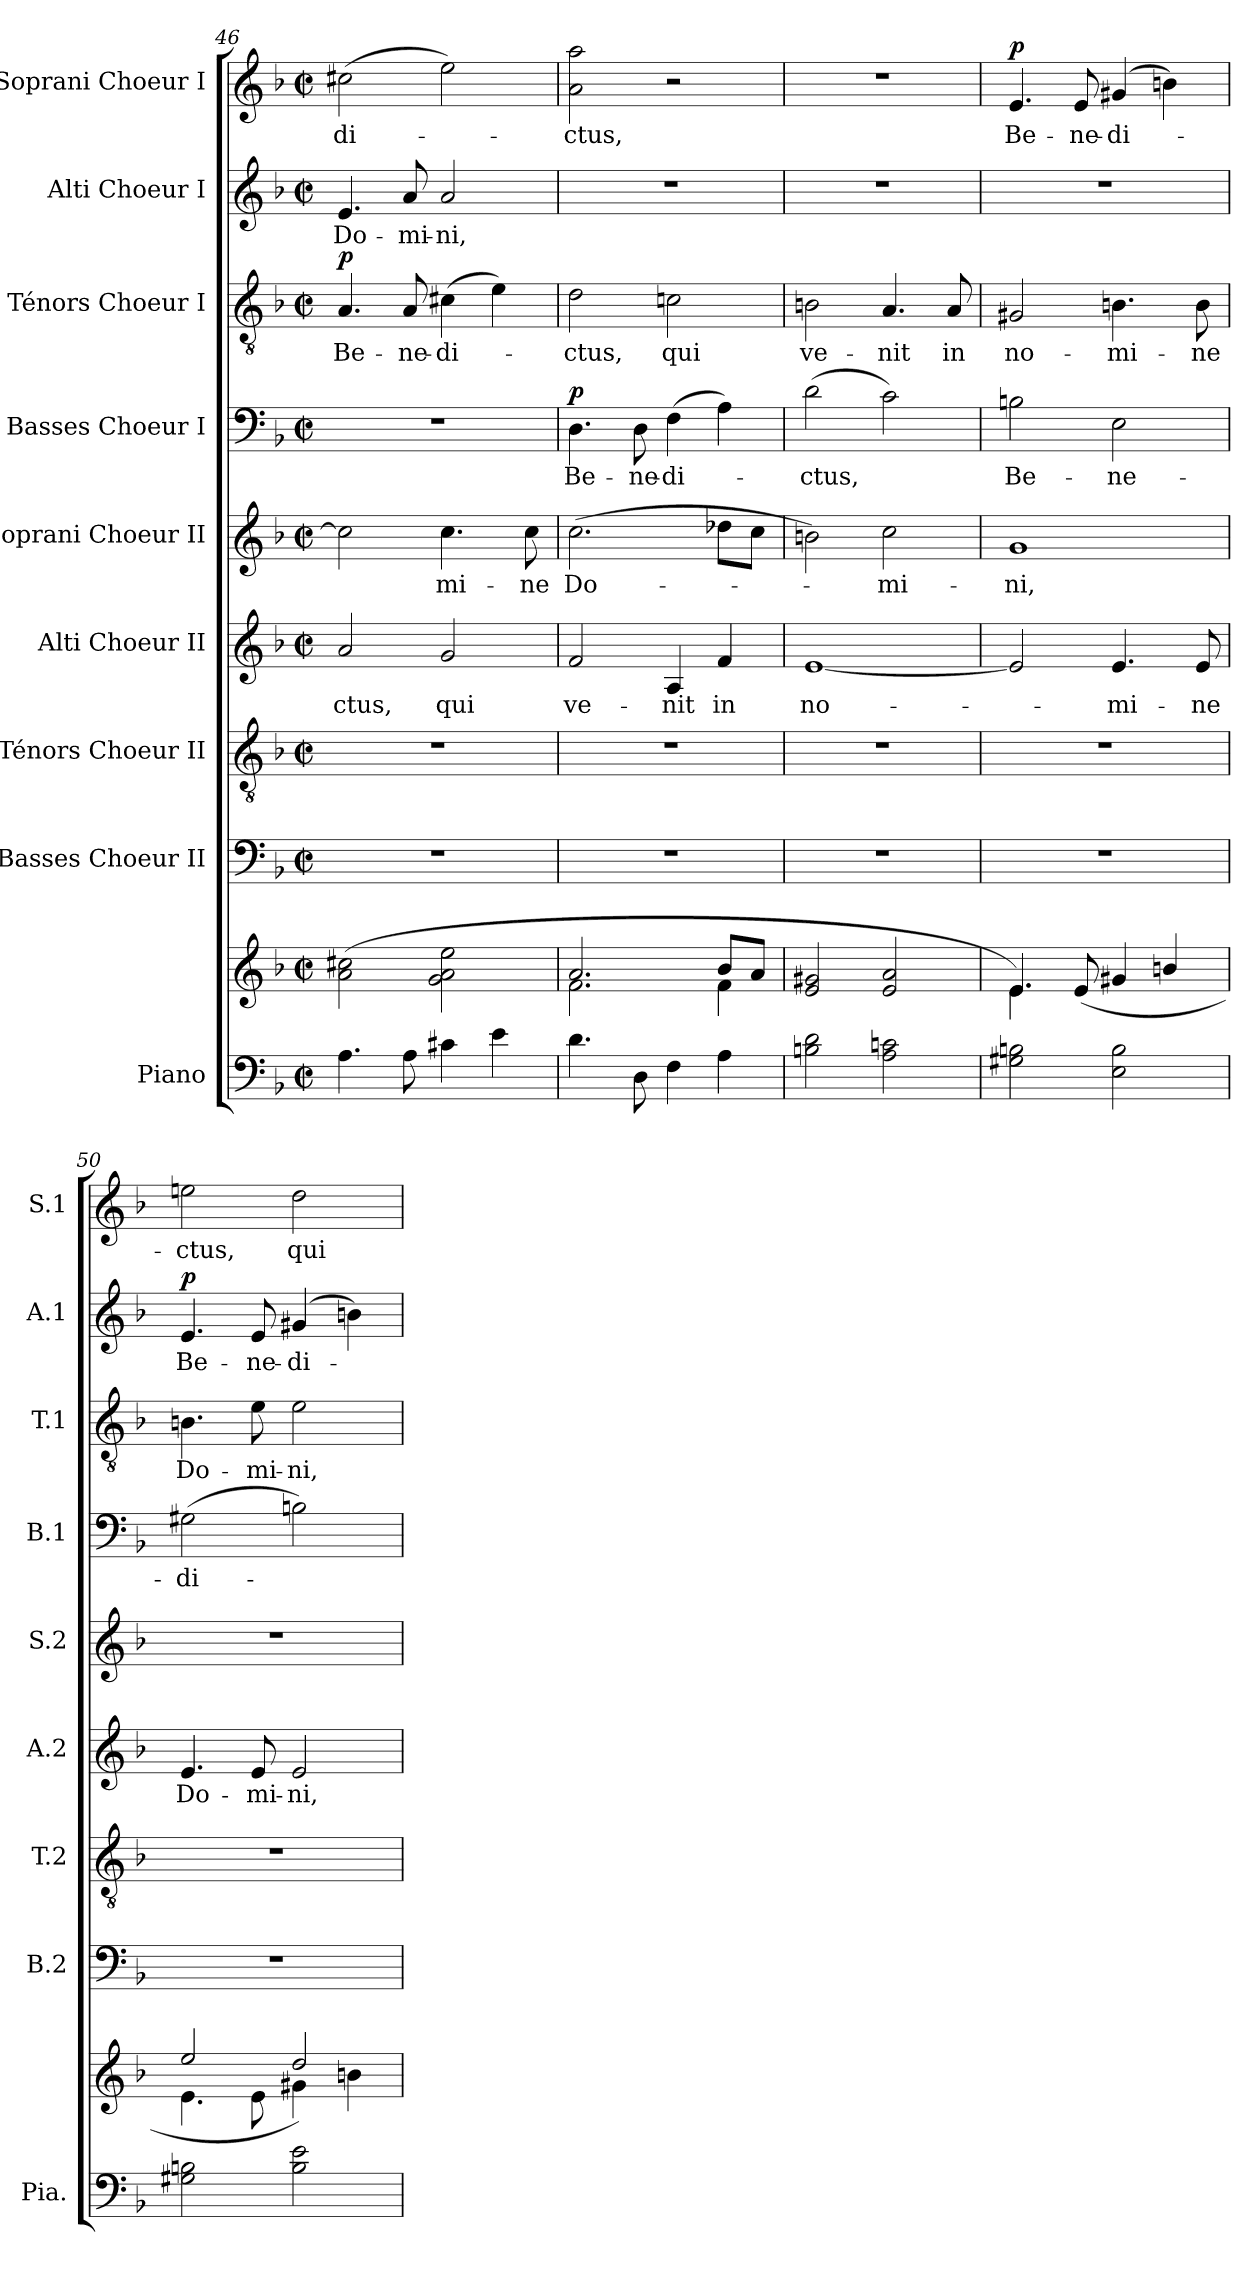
**kern	**kern	**kern	**kern	**kern	**text	**kern	**text	**kern	**text	**dynam	**kern	**text	**dynam	**kern	**text	**dynam	**kern	**text	**dynam
*part9	*part9	*part8	*part7	*part6	*part6	*part5	*part5	*part4	*part4	*part4	*part3	*part3	*part3	*part2	*part2	*part2	*part1	*part1	*part1
*staff10	*staff9	*staff8	*staff7	*staff6	*staff6	*staff5	*staff5	*staff4	*staff4	*staff4	*staff3	*staff3	*staff3	*staff2	*staff2	*staff2	*staff1	*staff1	*staff1
*I"Piano	*	*I"Basses Choeur II	*I"Ténors Choeur II	*I"Alti Choeur II	*	*I"Soprani Choeur II	*	*I"Basses Choeur I	*	*	*I"Ténors Choeur I	*	*	*I"Alti Choeur I	*	*	*I"Soprani Choeur I	*	*
*I'Pia.	*	*I'B.2	*I'T.2	*I'A.2	*	*I'S.2	*	*I'B.1	*	*	*I'T.1	*	*	*I'A.1	*	*	*I'S.1	*	*
*clefF4	*clefG2	*clefF4	*clefGv2	*clefG2	*	*clefG2	*	*clefF4	*	*	*clefGv2	*	*	*clefG2	*	*	*clefG2	*	*
*	*	*	*	*	*	*ITrd2c3	*	*	*	*	*	*	*	*	*	*	*	*	*
*k[b-]	*k[b-]	*k[b-]	*k[b-]	*k[b-]	*	*k[f#c#]	*	*k[b-]	*	*	*k[b-]	*	*	*k[b-]	*	*	*k[b-]	*	*
*M2/2	*M2/2	*M2/2	*M2/2	*M2/2	*	*M2/2	*	*M2/2	*	*	*M2/2	*	*	*M2/2	*	*	*M2/2	*	*
*met(c|)	*met(c|)	*met(c|)	*met(c|)	*met(c|)	*	*met(c|)	*	*met(c|)	*	*	*met(c|)	*	*	*met(c|)	*	*	*met(c|)	*	*
=46	=46	=46	=46	=46	=46	=46	=46	=46	=46	=46	=46	=46	=46	=46	=46	=46	=46	=46	=46
!	!	!	!	!	!	!	!	!	!	!	!	!	!LO:DY:a	!	!	!	!	!	!
4.A\	(2a\ 2cc#X\	1r	1r	2a/	-ctus,	2ai\]	.	1r	.	.	4.A/	Be-	p	4.e/	Do-	.	(2cc#Xi\	-di-	.
8A\	.	.	.	.	.	.	.	.	.	.	8A/	-ne-	.	8a/	-mi-	.	.	.	.
4c#X\	2g\ 2a\ 2ee\	.	.	2g/	qui	4.ai\	mi-	.	.	.	(4c#X\	-di-	.	2a/	-ni,	.	2eei\)	.	.
4e\	.	.	.	.	.	.	.	.	.	.	4e\)	.	.	.	.	.	.	.	.
.	.	.	.	.	.	8ai\	-ne	.	.	.	.	.	.	.	.	.	.	.	.
=47	=47	=47	=47	=47	=47	=47	=47	=47	=47	=47	=47	=47	=47	=47	=47	=47	=47	=47	=47
*	*^	*	*	*	*	*	*	*	*	*	*	*	*	*	*	*	*	*	*
!	!	!	!	!	!	!	!	!	!	!	!LO:DY:a	!	!	!	!	!	!	!	!	!
4.d\	2.a/	2.f\	1r	1r	2f/	ve-	(2.ai\	Do-	4.D\	Be-	p	2d\	-ctus,	.	1r	.	.	2ai\ 2aai\	-ctus,	.
8D\	.	.	.	.	.	.	.	.	8D\	-ne-	.	.	.	.	.	.	.	.	.	.
4F\	.	.	.	.	4A/	-nit	.	.	(4F\	-di-	.	2cn\	qui	.	.	.	.	2r	.	.
4A\	8b-/L	4f\	.	.	4f/	in	8b-Xi\L	.	4A\)	.	.	.	.	.	.	.	.	.	.	.
.	8a/J	.	.	.	.	.	8ai\J	.	.	.	.	.	.	.	.	.	.	.	.	.
*	*v	*v	*	*	*	*	*	*	*	*	*	*	*	*	*	*	*	*	*	*
=48	=48	=48	=48	=48	=48	=48	=48	=48	=48	=48	=48	=48	=48	=48	=48	=48	=48	=48	=48
2Bn\ 2d\	2e/ 2g#X/	1r	1r	[1e	no-	2g#Xi\)	.	(2d\	-ctus,	.	2Bn\	ve-	.	1r	.	.	1r	.	.
2A\ 2cn\	2e/ 2a/	.	.	.	.	2ai\	-mi-	2c\)	.	.	4.A/	-nit	.	.	.	.	.	.	.
.	.	.	.	.	.	.	.	.	.	.	8A/	in	.	.	.	.	.	.	.
!!LO:PB:g=z
=49	=49	=49	=49	=49	=49	=49	=49	=49	=49	=49	=49	=49	=49	=49	=49	=49	=49	=49	=49
*	*^	*	*	*	*	*	*	*	*	*	*	*	*	*	*	*	*	*	*
!	!	!	!	!	!	!	!	!	!	!	!	!	!	!	!	!	!	!	!	!LO:DY:a
2G#X\ 2Bn\	4.e/)	4.e\	1r	1r	2e/]	.	1ei	-ni,	2Bn\	Be-	.	2G#X/	no-	.	1r	.	.	4.ei/	Be-	p
.	(8e/	2ryy	.	.	.	.	.	.	.	.	.	.	.	.	.	.	.	8ei/	-ne-	.
2E\ 2B\	4g#X/	.	.	.	4.e/	-mi-	.	.	2E\	-ne-	.	4.Bn\	-mi-	.	.	.	.	(4g#Xi/	-di-	.
.	4bn/	.	.	.	.	.	.	.	.	.	.	.	.	.	.	.	.	4bni\)	.	.
.	.	8ryy	.	.	8e/	-ne	.	.	.	.	.	8B\	-ne	.	.	.	.	.	.	.
=50	=50	=50	=50	=50	=50	=50	=50	=50	=50	=50	=50	=50	=50	=50	=50	=50	=50	=50	=50	=50
!	!	!	!	!	!	!	!	!	!	!	!	!	!	!	!	!	!LO:DY:a	!	!	!
2G#X\ 2Bn\	2ee/	4.e\	1r	1r	4.e/	Do-	1r	.	(2G#X\	-di-	.	4.Bn\	Do-	.	4.e/	Be-	p	2eeni\	-ctus,	.
.	.	8e\	.	.	8e/	-mi-	.	.	.	.	.	8e\	-mi-	.	8e/	-ne-	.	.	.	.
2B\ 2e\	2dd/)	4g#X\	.	.	2e/	-ni,	.	.	2Bn\)	.	.	2e\	-ni,	.	(4g#X/	-di-	.	2ddi\	qui	.
.	.	4bn\	.	.	.	.	.	.	.	.	.	.	.	.	4bn\)	.	.	.	.	.
*	*v	*v	*	*	*	*	*	*	*	*	*	*	*	*	*	*	*	*	*	*
=	=	=	=	=	=	=	=	=	=	=	=	=	=	=	=	=	=	=	=
*-	*-	*-	*-	*-	*-	*-	*-	*-	*-	*-	*-	*-	*-	*-	*-	*-	*-	*-	*-
